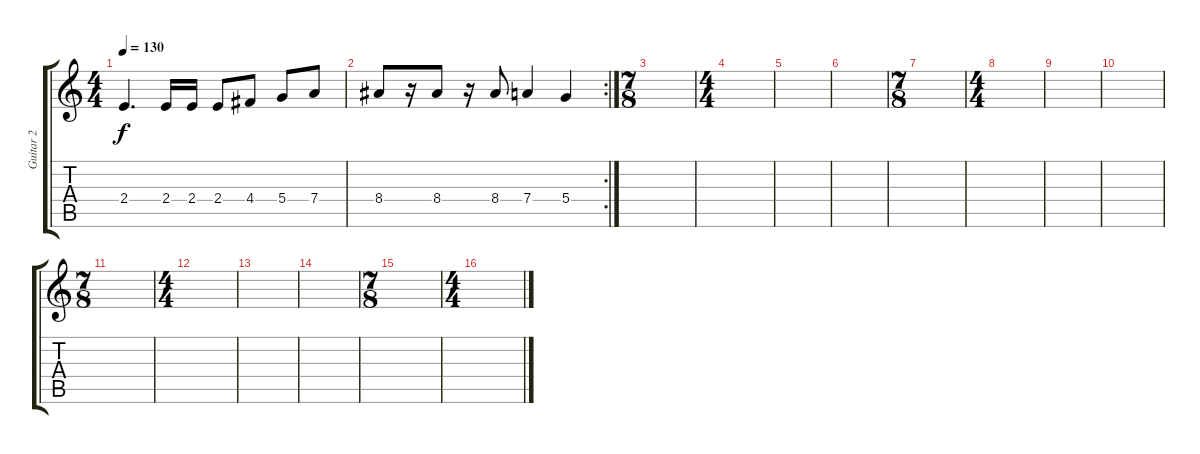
\track ("Guitar 2" "Guitar 2") {instrument overdrivenguitar}
\staff {score tabs}
\tuning (E4 B3 G3 D3 A2 E2) {hide}
\ts (4 4)
\tempo 130
\clef g2
\ks c
2.4.4{d dy f} 2.4.16 2.4.16 2.4.8 4.4.8 5.4.8 7.4.8 |
\rc 2
8.4.8 r.16 8.4.8 r.16 8.4.8 7.4.4 5.4.4 |
\ts (7 8)
|
\ts (4 4)
|
|
|
\ts (7 8)
|
\ts (4 4)
|
|
|
\ts (7 8)
|
\ts (4 4)
|
|
|
\ts (7 8)
|
\ts (4 4)
